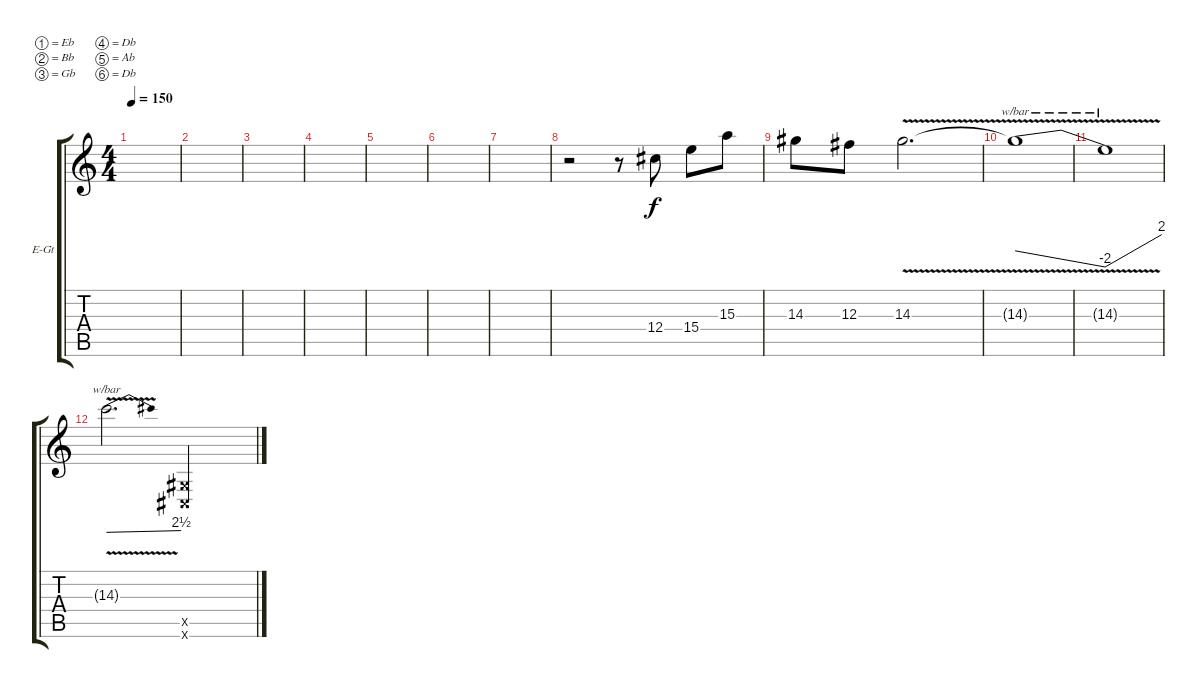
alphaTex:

\bracketExtendMode groupsimilarinstruments
\firstSystemTrackNameOrientation horizontal
\otherSystemsTrackNameOrientation horizontal
\track ("Solo Guitar 1" "E-Gt") {instrument distortionguitar}
\staff {score tabs}
\tuning (Eb4 Bb3 Gb3 Db3 Ab2 Db2)
\ts (4 4)
\tempo 150
\clef g2
\ks c
|
|
|
|
|
|
|
r.2 r.8 12.4.8 15.4.8 15.3.8 |
14.3.8 12.3.8 14.3{v}.2{d} |
14.3{v t}.1{tbe (dive default 0 0 45 -8)} |
14.3{v t}.1{tbe (dive default 0 -8 45.6 8)} |
14.3{v t}.2{d tbe (dive default 0 8 12 10)} (0.6{x} 0.5{x}).2
